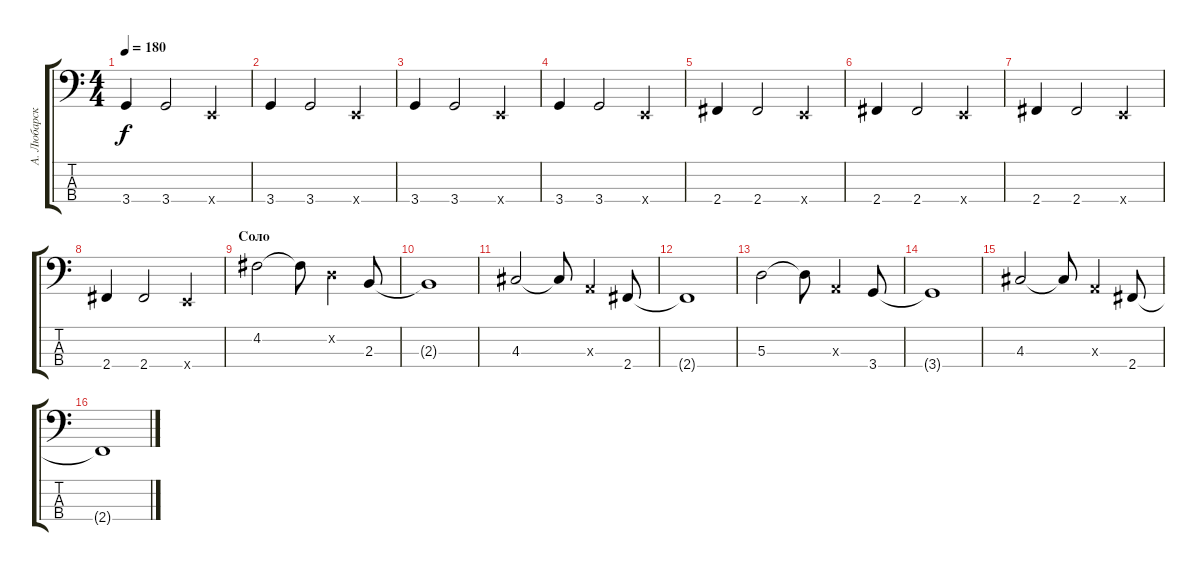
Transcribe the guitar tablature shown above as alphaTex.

\track ("А. Любарский" "А. Любарск") {instrument electricbassfinger}
\staff {score tabs}
\tuning (G2 D2 A1 E1) {hide}
\ts (4 4)
\tempo 180
\clef f4
\ks c
3.4.4{dy f} 3.4.2 0.4{x}.4 |
3.4.4 3.4.2 0.4{x}.4 |
3.4.4 3.4.2 0.4{x}.4 |
3.4.4 3.4.2 0.4{x}.4 |
2.4.4 2.4.2 0.4{x}.4 |
2.4.4 2.4.2 0.4{x}.4 |
2.4.4 2.4.2 0.4{x}.4 |
2.4.4 2.4.2 0.4{x}.4 |
\section ("" "Соло")
4.2.2 4.2{t}.8 0.2{x}.4 2.3.8 |
2.3{t}.1 |
4.3.2 4.3{t}.8 0.3{x}.4 2.4.8 |
2.4{t}.1 |
5.3.2 5.3{t}.8 0.3{x}.4 3.4.8 |
3.4{t}.1 |
4.3.2 4.3{t}.8 0.3{x}.4 2.4.8 |
2.4{t}.1
